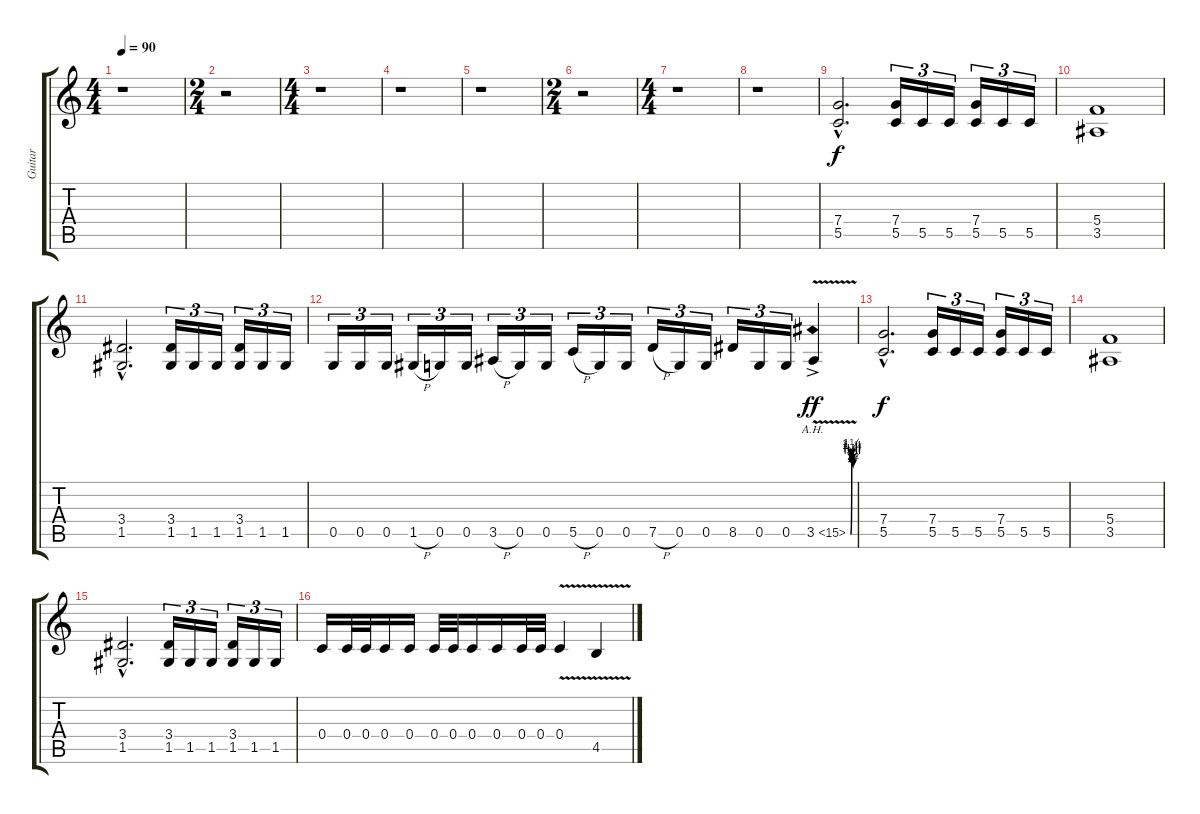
\track ("Guitar" "Guitar") {instrument overdrivenguitar}
\staff {score tabs}
\tuning (D4 A3 F3 C3 G2 D2) {hide}
\ts (4 4)
\tempo 90
\clef g2
\ks c
r.1{dy f} |
\ts (2 4)
r.2 |
\ts (4 4)
r.1 |
r.1 |
r.1 |
\ts (2 4)
r.2 |
\ts (4 4)
r.1 |
r.1 |
(7.4{hac} 5.5{hac}).2{d} (7.4 5.5).16{tu (3 2)} 5.5.16{tu (3 2)} 5.5.16{tu (3 2)} (7.4 5.5).16{tu (3 2)} 5.5.16{tu (3 2)} 5.5.16{tu (3 2)} |
(5.4 3.5).1 |
(3.4{hac} 1.5{hac}).2{d} (3.4 1.5).16{tu (3 2)} 1.5.16{tu (3 2)} 1.5.16{tu (3 2)} (3.4 1.5).16{tu (3 2)} 1.5.16{tu (3 2)} 1.5.16{tu (3 2)} |
0.5.16{tu (3 2)} 0.5.16{tu (3 2)} 0.5.16{tu (3 2)} 1.5{h}.16{tu (3 2)} 0.5.16{tu (3 2)} 0.5.16{tu (3 2)} 3.5{h}.16{tu (3 2)} 0.5.16{tu (3 2)} 0.5.16{tu (3 2)} 5.5{h}.16{tu (3 2)} 0.5.16{tu (3 2)} 0.5.16{tu (3 2)} 7.5{h}.16{tu (3 2)} 0.5.16{tu (3 2)} 0.5.16{tu (3 2)} 8.5.16{tu (3 2)} 0.5.16{tu (3 2)} 0.5.16{tu (3 2)} 3.5{be (custom 0 0 22 5 24 4 27 3 30 4 40 4 49 2 60 2) ah 12 v ac}.4{dy ff instrument guitarharmonics} |
(7.4{hac} 5.5{hac}).2{d dy f instrument overdrivenguitar} (7.4 5.5).16{tu (3 2)} 5.5.16{tu (3 2)} 5.5.16{tu (3 2)} (7.4 5.5).16{tu (3 2)} 5.5.16{tu (3 2)} 5.5.16{tu (3 2)} |
(5.4 3.5).1 |
(3.4{hac} 1.5{hac}).2{d} (3.4 1.5).16{tu (3 2)} 1.5.16{tu (3 2)} 1.5.16{tu (3 2)} (3.4 1.5).16{tu (3 2)} 1.5.16{tu (3 2)} 1.5.16{tu (3 2)} |
0.4.16 0.4.32 0.4.32 0.4.16 0.4.16 0.4.32 0.4.32 0.4.16 0.4.16 0.4.32 0.4.32 0.4{v}.4 4.5{v}.4
